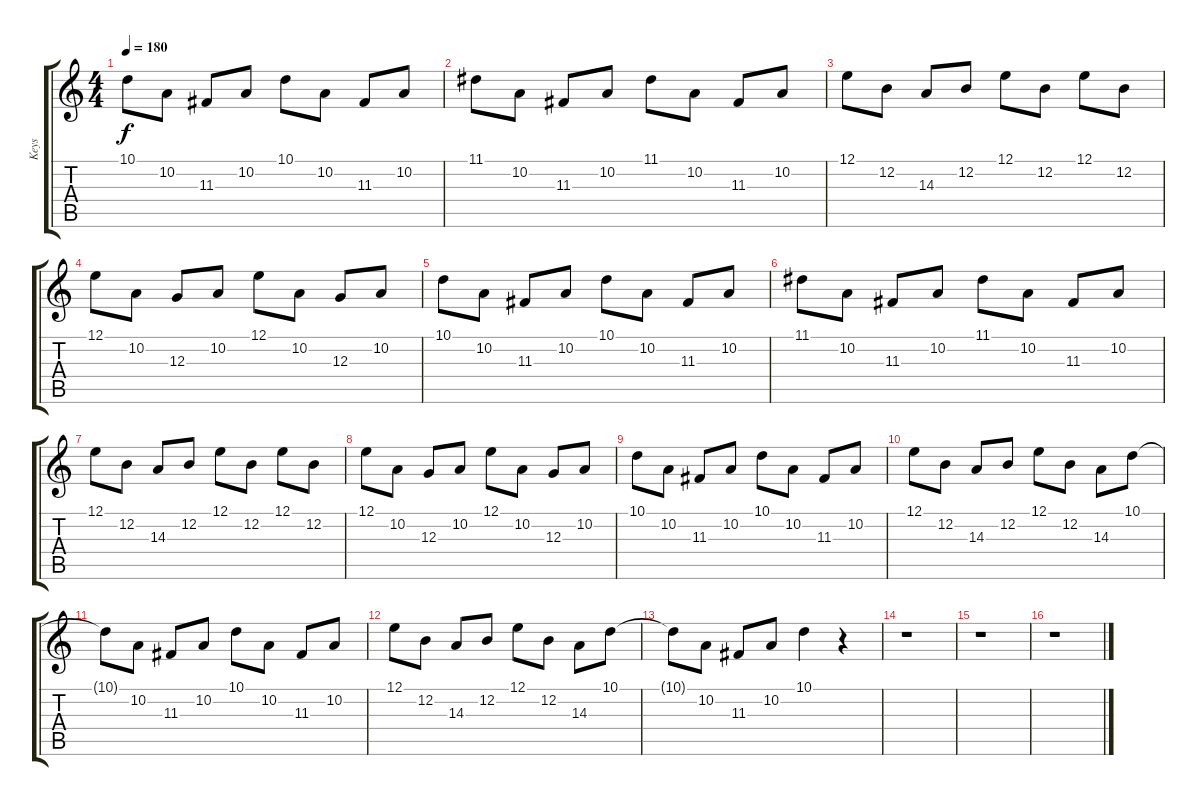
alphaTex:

\track ("Keys" "Keys") {instrument lead2sawtooth}
\staff {score tabs}
\tuning (E4 B3 G3 D3 A2 E2) {hide}
\ts (4 4)
\tempo 180
\clef g2
\ks c
10.1.8{dy f} 10.2.8 11.3.8 10.2.8 10.1.8 10.2.8 11.3.8 10.2.8 |
11.1.8 10.2.8 11.3.8 10.2.8 11.1.8 10.2.8 11.3.8 10.2.8 |
12.1.8 12.2.8 14.3.8 12.2.8 12.1.8 12.2.8 12.1.8 12.2.8 |
12.1.8 10.2.8 12.3.8 10.2.8 12.1.8 10.2.8 12.3.8 10.2.8 |
10.1.8 10.2.8 11.3.8 10.2.8 10.1.8 10.2.8 11.3.8 10.2.8 |
11.1.8 10.2.8 11.3.8 10.2.8 11.1.8 10.2.8 11.3.8 10.2.8 |
12.1.8 12.2.8 14.3.8 12.2.8 12.1.8 12.2.8 12.1.8 12.2.8 |
12.1.8 10.2.8 12.3.8 10.2.8 12.1.8 10.2.8 12.3.8 10.2.8 |
10.1.8 10.2.8 11.3.8 10.2.8 10.1.8 10.2.8 11.3.8 10.2.8 |
12.1.8 12.2.8 14.3.8 12.2.8 12.1.8 12.2.8 14.3.8 10.1.8 |
10.1{t}.8 10.2.8 11.3.8 10.2.8 10.1.8 10.2.8 11.3.8 10.2.8 |
12.1.8 12.2.8 14.3.8 12.2.8 12.1.8 12.2.8 14.3.8 10.1.8 |
10.1{t}.8 10.2.8 11.3.8 10.2.8 10.1.4 r.4 |
r.1 |
r.1 |
r.1
